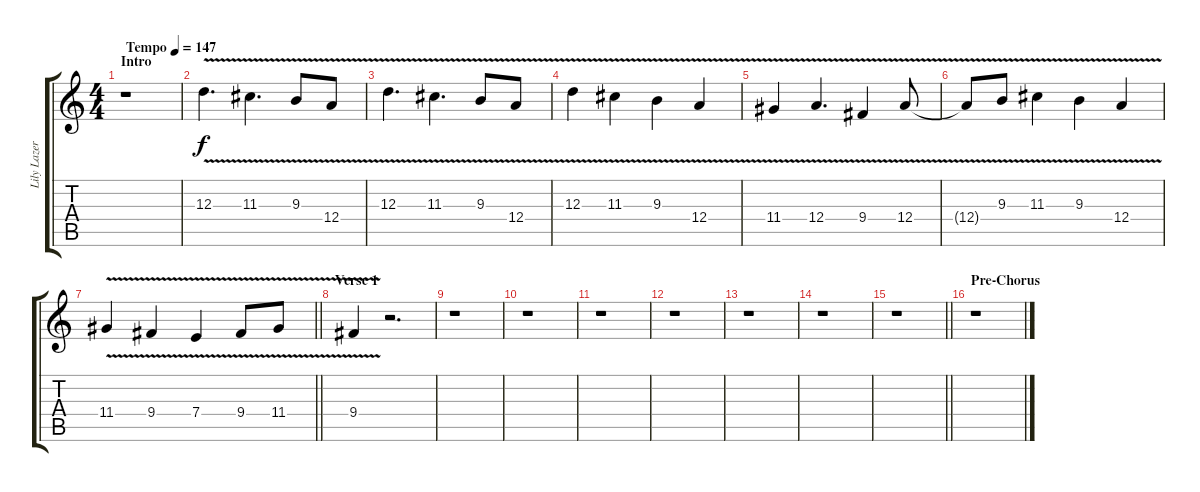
\track ("Lily Lazer (Guitar)" "Lily Lazer") {instrument distortionguitar}
\staff {score tabs}
\tuning (B3 Gb3 D3 A2 E2 B1) {hide}
\ts (4 4)
\section ("" "Intro")
\tempo (147 "Tempo")
\clef g2
\ks c
r.1{dy f instrument distortionguitar} |
12.3{v}.4{d} 11.3{v}.4{d} 9.3{v}.8 12.4{v}.8 |
12.3{v}.4{d} 11.3{v}.4{d} 9.3{v}.8 12.4{v}.8 |
12.3{v}.4 11.3{v}.4 9.3{v}.4 12.4{v}.4 |
11.4{v}.4 12.4{v}.4{d} 9.4{v}.4 12.4{v}.8 |
12.4{t}.8 9.3{v}.8 11.3{v}.4 9.3{v}.4 12.4{v}.4 |
\barLineRight lightlight
11.4{v}.4 9.4{v}.4 7.4{v}.4 9.4{v}.8 11.4{v}.8 |
\section ("" "Verse 1")
9.4{v}.4 r.2{d} |
r.1 |
r.1 |
r.1 |
r.1 |
r.1 |
r.1 |
\barLineRight lightlight
r.1 |
\section ("" "Pre-Chorus")
r.1
